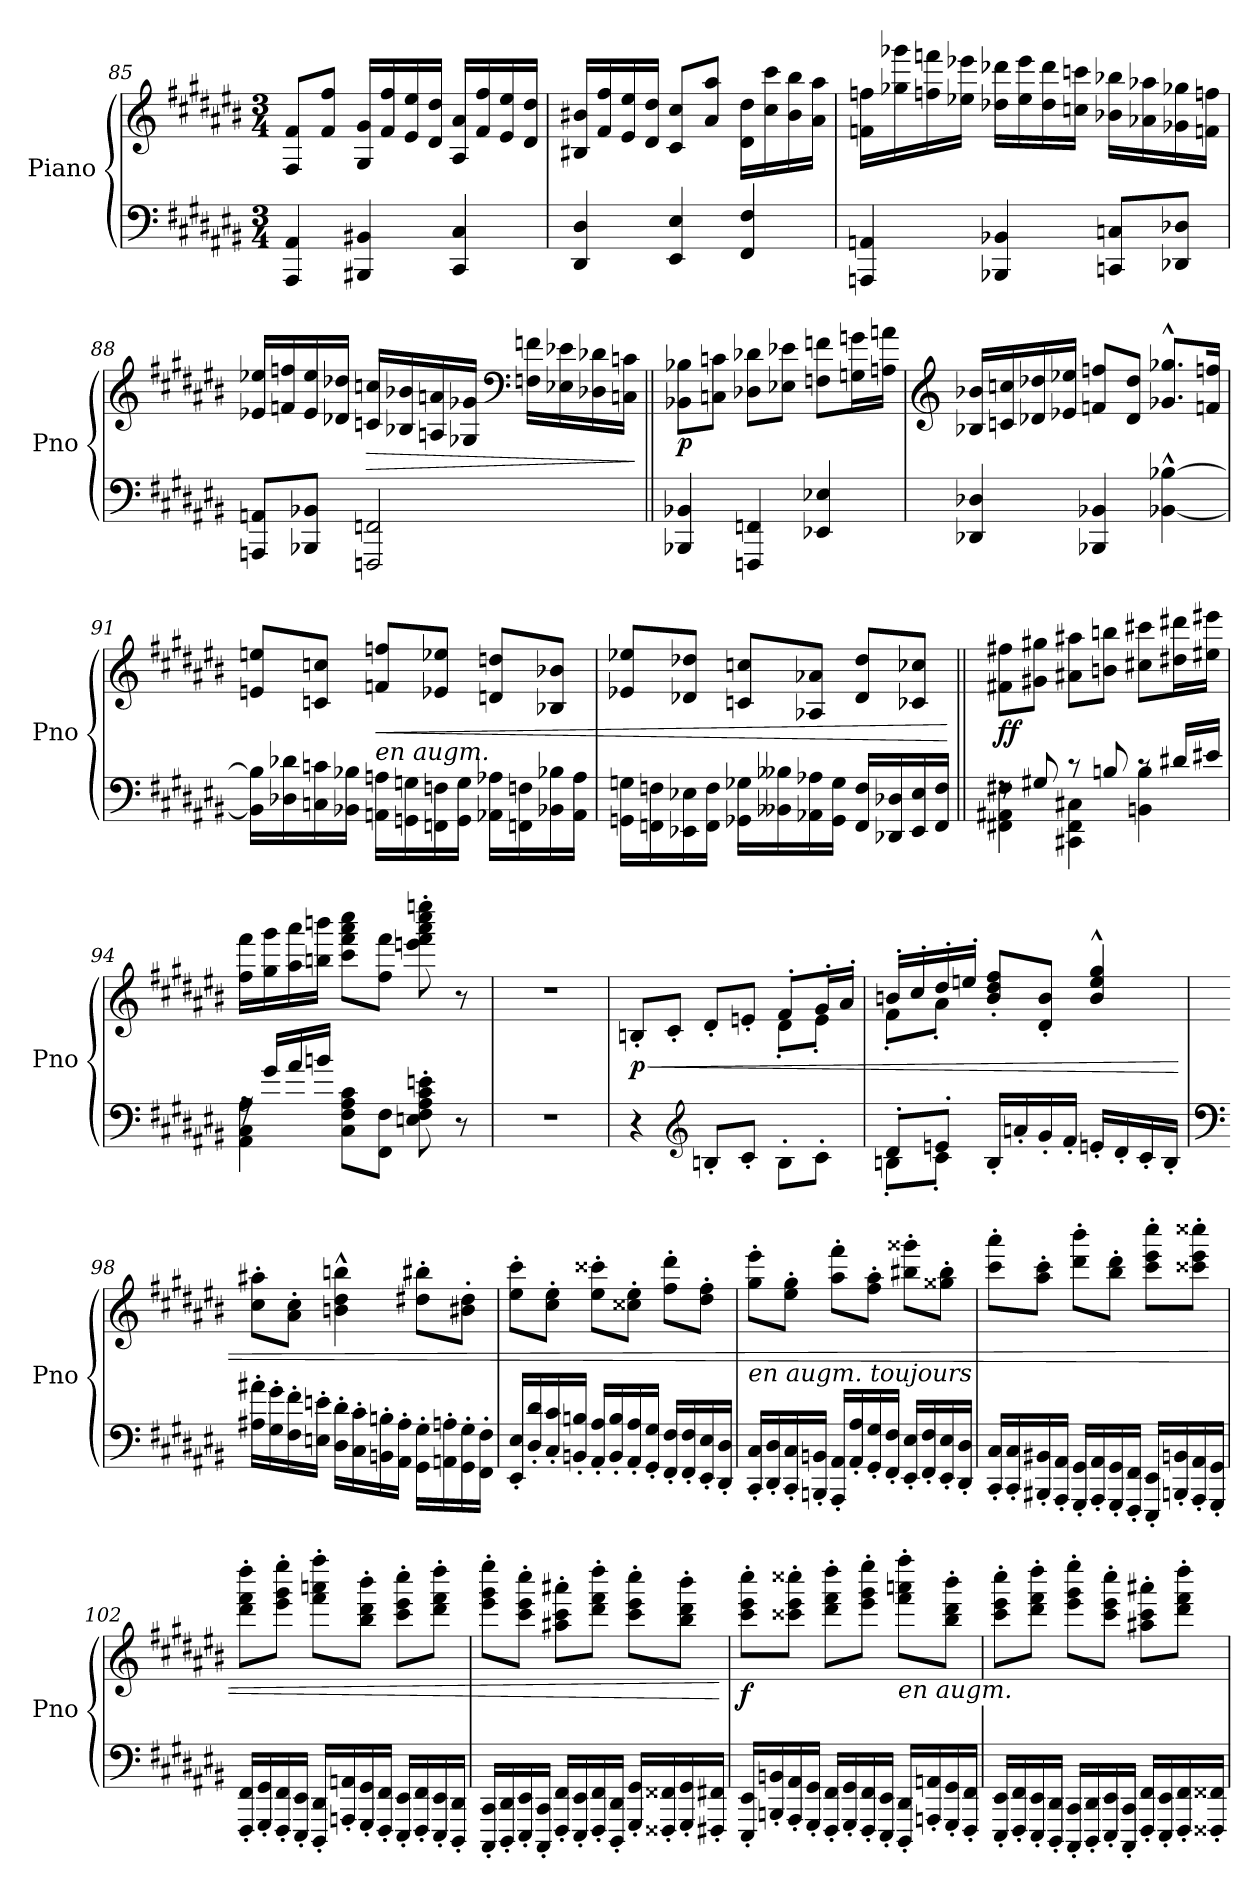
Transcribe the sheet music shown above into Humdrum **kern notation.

**kern	**kern	**dynam
*part1	*part1	*part1
*staff2	*staff1	*staff1/2
*I"Piano	*	*
*I'Pno	*	*
*clefF4	*clefG2	*
*k[f#c#g#d#a#e#b#]	*k[f#c#g#d#a#e#b#]	*
*M3/4	*M3/4	*
=85	=85	=85
4AAA#/ 4AA#/	8F#/ 8f#/L	.
.	8f#/ 8ff#/J	.
4BBB#X/ 4BB#X/	16G#/ 16g#/LL	.
.	16f#/ 16ff#/	.
.	16e#/ 16ee#/	.
.	16d#/ 16dd#/JJ	.
4CC#/ 4C#/	16A#/ 16a#/LL	.
.	16f#/ 16ff#/	.
.	16e#/ 16ee#/	.
.	16d#/ 16dd#/JJ	.
!!LO:LB:g=z
=86	=86	=86
4DD#/ 4D#/	16B#X/ 16b#X/LL	.
.	16f#/ 16ff#/	.
.	16e#/ 16ee#/	.
.	16d#/ 16dd#/JJ	.
4EE#/ 4E#/	8c#/ 8cc#/L	.
.	8a#/ 8aa#/J	.
4FF#/ 4F#/	16d#\ 16dd#\LL	.
.	16cc#\ 16ccc#\	.
.	16b#\ 16bb#\	.
.	16a#\ 16aa#\JJ	.
=87	=87	=87
4AAAn/ 4AAn/	16fn\ 16ffn\LL	.
.	16gg-X\ 16ggg-X\	.
.	16ffn\ 16fffn\	.
.	16ee-X\ 16eee-X\JJ	.
4BBB-X/ 4BB-X/	16dd-X\ 16ddd-X\LL	.
.	16ee-\ 16eee-\	.
.	16dd-\ 16ddd-\	.
.	16ccn\ 16cccn\JJ	.
8CCn/ 8Cn/L	16b-X\ 16bb-X\LL	.
.	16a-X\ 16aa-X\	.
8DD-X/ 8D-X/J	16g-X\ 16gg-X\	.
.	16fn\ 16ffn\JJ	.
=88	=88	=88
8AAAn/ 8AAn/L	16e-X/ 16ee-X/LL	.
.	16fn/ 16ffn/	.
8BBB-X/ 8BB-X/J	16e-/ 16ee-/	.
.	16d-X/ 16dd-X/JJ	.
!	!	!LO:HP:b
2FFFn/ 2FFn/	16cn/ 16ccn/LL	>
.	16B-X/ 16b-X/	.
.	16An/ 16an/	.
.	16G-X/ 16g-X/JJ	.
*	*clefF4	*
.	16Fn\ 16fn\LL	.
.	16E-X\ 16e-X\	.
.	16D-X\ 16d-X\	.
.	16Cn\ 16cn\JJ	.
.	.	]
!!LO:LB:g=z
=89||	=89||	=89||
!	!	!LO:DY:b
4BBB-X/ 4BB-X/	8BB-X\ 8B-X\L	p
.	8Cn\ 8cn\J	.
4FFFn/ 4FFn/	8D-X\ 8d-X\L	.
.	8E-X\ 8e-X\J	.
4EE-X/ 4E-X/	8Fn\ 8fn\L	.
.	16Gn\ 16gn\L	.
.	16An\ 16an\JJ	.
=90	=90	=90
*	*clefG2	*
4DD-X/ 4D-X/	16B-X/ 16b-X/LL	.
.	16cn/ 16ccn/	.
.	16d-X/ 16dd-X/	.
.	16e-X/ 16ee-X/JJ	.
4BBB-X/ 4BB-X/	8fn/ 8ffn/L	.
.	8d-/ 8dd-/J	.
[4BB-X\^^ [4B-X\^^	8.g-X/^^ 8.gg-X/^^L	.
.	16fn/ 16ffn/Jk	.
=91	=91	=91
16BB-\] 16B-\]LL	8en/ 8een/L	.
16D-X\ 16d-X\	.	.
16Cn\ 16cn\	8cn/ 8ccn/J	.
16BB-X\ 16B-X\JJ	.	.
!	!LO:TX:b:i:t=en augm.	!
!	!	!LO:HP:b
16AAn\ 16An\LL	8fn/ 8ffn/L	<
16GGn\ 16Gn\	.	.
16FFn\ 16Fn\	8e-X/ 8ee-X/J	.
16GG\ 16G\JJ	.	.
16AA-X\ 16A-X\LL	8dn/ 8ddn/L	.
16FFn\ 16Fn\	.	.
16BB-X\ 16B-X\	8B-X/ 8b-X/J	.
16AA-\ 16A-\JJ	.	.
!!LO:PB:g=z
=92	=92	=92
16GGn\ 16Gn\LL	8e-X/ 8ee-X/L	.
16FFn\ 16Fn\	.	.
16EE-X\ 16E-X\	8d-X/ 8dd-X/J	.
16FF\ 16F\JJ	.	.
16GG-X\ 16G-X\LL	8cn/ 8ccn/L	.
16BB--X\ 16B--X\	.	.
16AA-X\ 16A-X\	8A-X/ 8a-X/J	.
16GG-\ 16G-\JJ	.	.
16FF/ 16F/LL	8d-/ 8dd-/L	.
16DD-X/ 16D-X/	.	.
16EE-/ 16E-/	8c-X/ 8cc-X/J	.
16FF/ 16F/JJ	.	.
.	.	[
=93||	=93||	=93||
*^	*	*
!	!	!	!LO:DY:b
8rF	4FF#X\ 4AA#X\ 4F#X\	8f#X\ 8ff#X\L	ff
8G#X/	.	8g#X\ 8gg#X\J	.
8r	4CC#X\ 4FF#\ 4C#X\	8a#X\ 8aa#X\L	.
8Bn/	.	8bn\ 8bbn\J	.
8rc	4BBn\ 4B\	8cc#X\ 8ccc#X\L	.
16d#X/LL	.	16dd#X\ 16ddd#X\L	.
16e#X/JJ	.	16ee#X\ 16eee#X\JJ	.
=94	=94	=94	=94
16rA	4AA#\ 4C#\ 4A#\	16ff#\ 16fff#\LL	.
16g#/LL	.	16gg#\ 16ggg#\	.
16a#/	.	16aa#\ 16aaa#\	.
16bn/JJ	.	16bbn\ 16bbbn\JJ	.
8C#\ 8F#\ 8A#\ 8c#\L	2ryy	8ccc#\ 8fff#\ 8aaa#\ 8cccc#\L	.
8FF#\ 8F#\J	.	8ff#\ 8fff#\J	.
8En\' 8F#\' 8A#\' 8c#\' 8en\'	.	8eeen\' 8fff#\' 8aaa#\' 8cccc#\' 8eeeen\'	.
8r	.	8r	.
*v	*v	*	*
=95	=95	=95
2.r	2.r	.
!!LO:LB:g=z
=96	=96	=96
!	!LO:TX:b:t=, très détaché et en augm. peu à peu	!
!	!	!LO:HP:b
*	*^	*
!	!	!	!LO:DY:n=1:b
4r	8Bn'/L	2ryy	< p
.	8c#'/J	.	.
*clefG2	*	*	*
8Bn'/L	8d#'/L	.	.
8c#'/J	8en'/J	.	.
8B'\L	8f#'/L	8d#'\L	.
8c#'\J	16g#'/L	8e'\J	.
.	16a#'/JJ	.	.
=97	=97	=97	=97
*^	*	*	*
8d#'/L	8Bn'\L	16bn'/LL	8f#'\L	.
.	.	16cc#'/	.	.
8en'/J	8c#'\J	16dd#'/	8a#'\J	.
.	.	16een'/JJ	.	.
16B'/LL	2ryy	8b/' 8dd#/' 8ff#/'L	2ryy	.
16an'/	.	.	.	.
16g#'/	.	8d#/' 8b/'J	.	.
16f#'/JJ	.	.	.	.
16en'/LL	.	4b/^^ 4ee/^^ 4gg#/^^	.	.
16d#'/	.	.	.	.
16c#'/	.	.	.	.
16B'/JJ	.	.	.	.
*v	*v	*	*	*
*	*v	*v	*
=98	=98	=98
*clefF4	*	*
16A#X\' 16a#X\'LL	8cc#\' 8aa#X\'L	.
16G#\' 16g#\'	.	.
16F#\' 16f#\'	8a#\' 8cc#\'J	.
16En\' 16en\'JJ	.	.
16D#\' 16d#\'LL	4bn\^^ 4dd#\^^ 4bbn\^^	.
16C#\' 16c#\'	.	.
16BBn\' 16Bn\'	.	.
16AA#\' 16A#\'JJ	.	.
16GG#\' 16G#\'LL	8dd#X\' 8bb#X\'L	.
16AAn\' 16An\'	.	.
16GG#\' 16G#\'	8b#X\' 8dd#\'J	.
16FF#\' 16F#\'JJ	.	.
!!LO:LB:g=z
=99	=99	=99
16EE#/' 16E#/'LL	8ee#\' 8ccc#\'L	.
16D#/' 16d#/'	.	.
16C#/' 16c#/'	8cc#\' 8ee#\'J	.
16BBn/' 16Bn/'JJ	.	.
16AA#/' 16A#/'LL	8ee#\' 8ccc##X\'L	.
16BB/' 16B/'	.	.
16AA#/' 16A#/'	8cc##X\' 8ee#\'J	.
16GG#/' 16G#/'JJ	.	.
16FF#/' 16F#/'LL	8ff#\' 8ddd#\'L	.
16FF#/' 16F#/'	.	.
16EE#/' 16E#/'	8dd#\' 8ff#\'J	.
16DD#/' 16D#/'JJ	.	.
=100	=100	=100
!	!LO:TX:b:i:t=en augm. toujours	!
16CC#/' 16C#/'LL	8gg#\' 8eee#\'L	.
16DD#/' 16D#/'	.	.
16CC#/' 16C#/'	8ee#\' 8gg#\'J	.
16BBBn/' 16BBn/'JJ	.	.
16AAA#/' 16AA#/'LL	8aa#\' 8fff#\'L	.
16AA#/' 16A#/'	.	.
16GG#/' 16G#/'	8ff#\' 8aa#\'J	.
16FF#/' 16F#/'JJ	.	.
16EE#/' 16E#/'LL	8bb#X\' 8ggg##X\'L	.
16FF#/' 16F#/'	.	.
16EE#/' 16E#/'	8gg##X\' 8bb#\'J	.
16DD#/' 16D#/'JJ	.	.
=101	=101	=101
16CC#/' 16C#/'LL	8ccc#\' 8aaa#\'L	.
16CC#/' 16C#/'	.	.
16BBB#X/' 16BB#X/'	8aa#\' 8ccc#\'J	.
16AAA#/' 16AA#/'JJ	.	.
16GGG#/' 16GG#/'LL	8ddd#\' 8bbb#\'L	.
16AAA#/' 16AA#/'	.	.
16GGG#/' 16GG#/'	8bb#\' 8ddd#\'J	.
16FFF#/' 16FF#/'JJ	.	.
16EEE#/' 16EE#/'LL	8ccc#\' 8eee#\' 8cccc#\'L	.
16BBBn/' 16BBn/'	.	.
16AAA#/' 16AA#/'	8ccc##X\' 8eee#\' 8cccc##X\'J	.
16GGG#/' 16GG#/'JJ	.	.
!!LO:LB:g=z
=102	=102	=102
16FFF#/' 16FF#/'LL	8ddd#\' 8fff#\' 8dddd#\'L	.
16GGG#/' 16GG#/'	.	.
16FFF#/' 16FF#/'	8eee#\' 8ggg#\' 8eeee#\'J	.
16EEE#/' 16EE#/'JJ	.	.
16DDD#/' 16DD#/'LL	8fff#\' 8aaan\' 8ffff#\'L	.
16AAAn/' 16AAn/'	.	.
16GGG#/' 16GG#/'	8bb#\' 8ddd#\' 8bbb#\'J	.
16FFF#/' 16FF#/'JJ	.	.
16EEE#/' 16EE#/'LL	8ccc#\' 8eee#\' 8cccc#\'L	.
16FFF#/' 16FF#/'	.	.
16EEE#/' 16EE#/'	8ddd#\' 8fff#\' 8dddd#\'J	.
16DDD#/' 16DD#/'JJ	.	.
=103	=103	=103
16CCC#/' 16CC#/'LL	8eee#\' 8ggg#\' 8eeee#\'L	.
16DDD#/' 16DD#/'	.	.
16EEE#/' 16EE#/'	8ccc#\' 8eee#\' 8cccc#\'J	.
16CCC#/' 16CC#/'JJ	.	.
16FFF#/' 16FF#/'LL	8aa#X\' 8ccc#\' 8aaa#X\'L	.
16EEE#/' 16EE#/'	.	.
16FFF#/' 16FF#/'	8ddd#\' 8fff#\' 8dddd#\'J	.
16DDD#/' 16DD#/'JJ	.	.
16GGG#/' 16GG#/'LL	8ccc#\' 8eee#\' 8cccc#\'L	.
16FFF##X/' 16FF##X/'	.	.
16GGG#/' 16GG#/'	8bb#\' 8ddd#\' 8bbb#\'J	.
16FFF#X/' 16FF#X/'JJ	.	.
.	.	[
=104	=104	=104
!	!	!LO:DY:b
16EEE#/' 16EE#/'LL	8ccc#\' 8eee#\' 8cccc#\'L	f
16BBBn/' 16BBn/'	.	.
16AAA#/' 16AA#/'	8ccc##X\' 8eee#\' 8cccc##X\'J	.
16GGG#/' 16GG#/'JJ	.	.
16FFF#/' 16FF#/'LL	8ddd#\' 8fff#\' 8dddd#\'L	.
16GGG#/' 16GG#/'	.	.
16FFF#/' 16FF#/'	8eee#\' 8ggg#\' 8eeee#\'J	.
16EEE#/' 16EE#/'JJ	.	.
!	!LO:TX:b:i:t=en augm.	!
16DDD#/' 16DD#/'LL	8fff#\' 8aaan\' 8ffff#\'L	.
16AAAn/' 16AAn/'	.	.
16GGG#/' 16GG#/'	8bb#\' 8ddd#\' 8bbb#\'J	.
16FFF#/' 16FF#/'JJ	.	.
!!LO:LB:g=z
=105	=105	=105
16EEE#/' 16EE#/'LL	8ccc#\' 8eee#\' 8cccc#\'L	.
16FFF#/' 16FF#/'	.	.
16EEE#/' 16EE#/'	8ddd#\' 8fff#\' 8dddd#\'J	.
16DDD#/' 16DD#/'JJ	.	.
16CCC#/' 16CC#/'LL	8eee#\' 8ggg#\' 8eeee#\'L	.
16DDD#/' 16DD#/'	.	.
16EEE#/' 16EE#/'	8ccc#\' 8eee#\' 8cccc#\'J	.
16CCC#/' 16CC#/'JJ	.	.
16FFF#/' 16FF#/'LL	8aa#X\' 8ccc#\' 8aaa#X\'L	.
16EEE#/' 16EE#/'	.	.
16FFF#/' 16FF#/'	8ddd#\' 8fff#\' 8dddd#\'J	.
16FFF##X/' 16FF##X/'JJ	.	.
=	=	=
*-	*-	*-
